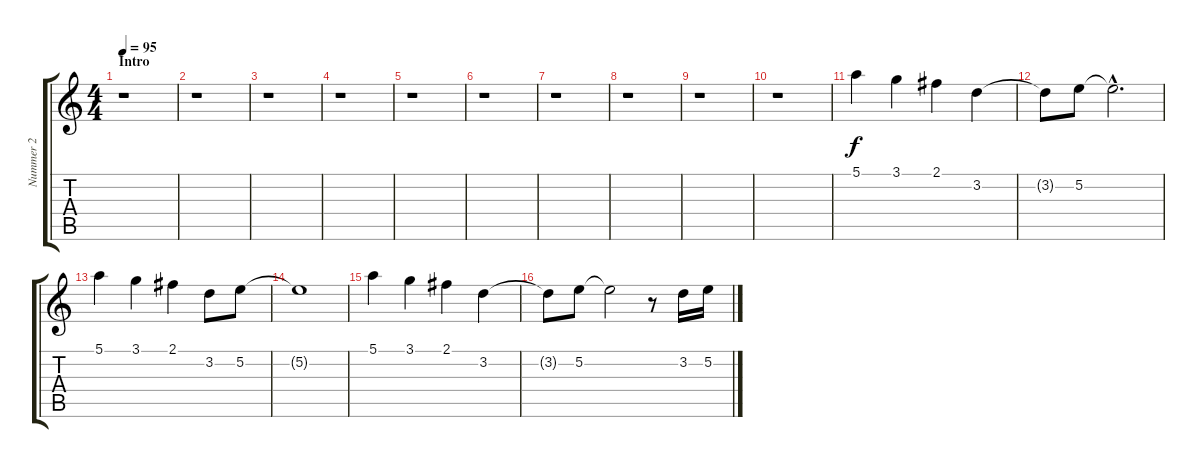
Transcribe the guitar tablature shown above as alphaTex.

\track ("Nummer 2" "Nummer 2") {instrument electricguitarclean}
\staff {score tabs}
\tuning (E4 B3 G3 D3 A2 E2) {hide}
\ts (4 4)
\section ("" "Intro")
\tempo 95
\clef g2
\ks c
r.1{dy f instrument electricguitarclean} |
r.1 |
r.1 |
r.1 |
r.1 |
r.1 |
r.1 |
r.1 |
r.1 |
r.1 |
5.1.4 3.1.4 2.1.4 3.2.4 |
3.2{t}.8 5.2.8 5.2{hac t}.2{d} |
5.1.4 3.1.4 2.1.4 3.2.8 5.2.8 |
5.2{t}.1 |
5.1.4 3.1.4 2.1.4 3.2.4 |
3.2{t}.8 5.2.8 5.2{t}.2 r.8 3.2.16 5.2.16
